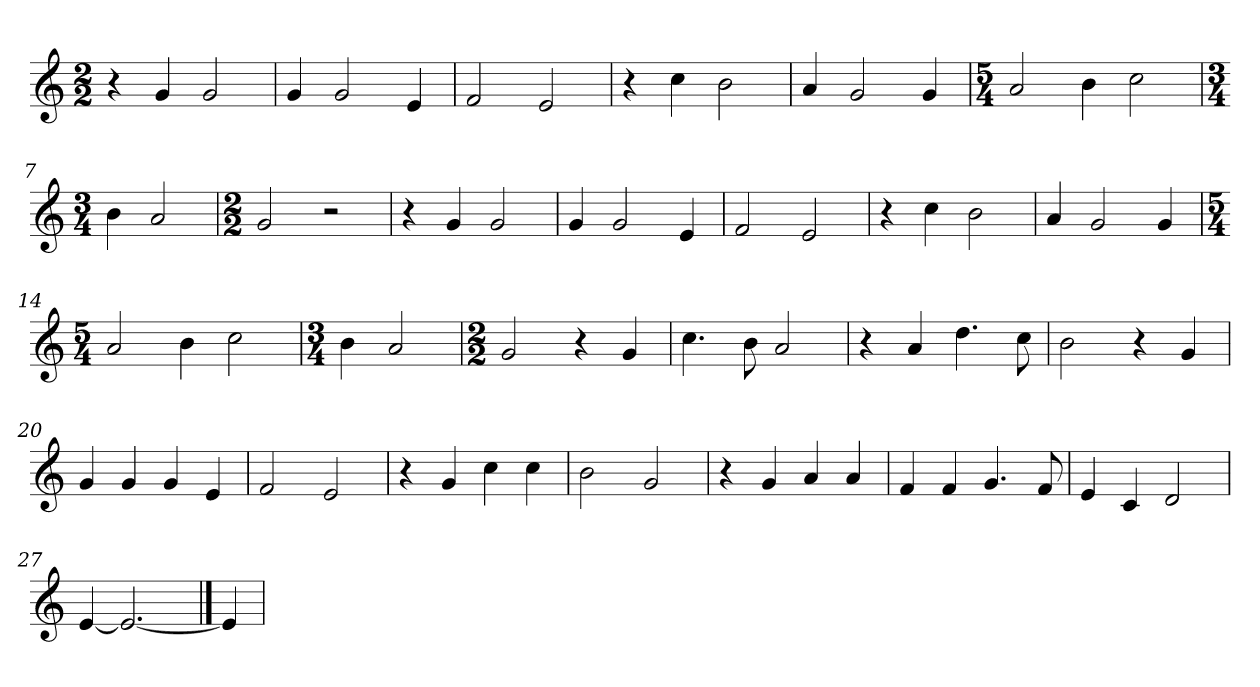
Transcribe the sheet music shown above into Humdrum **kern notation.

**kern
*part1
*staff1
*k[]
*M2/2
*MM120
=1
4r
4g
2g
=2
4g
2g
4e
=3
2f
2e
=4
4r
4cc
2b
=5
4a
2g
4g
=6
*M5/4
2a
4b
2cc
=7
*M3/4
4b
2a
=8
*M2/2
2g
2r
=9
4r
4g
2g
=10
4g
2g
4e
=11
2f
2e
=12
4r
4cc
2b
=13
4a
2g
4g
=14
*M5/4
2a
4b
2cc
=15
*M3/4
4b
2a
=16
*M2/2
2g
4r
4g
=17
4.cc
8b
2a
=18
4r
4a
4.dd
8cc
=19
2b
4r
4g
=20
4g
4g
4g
4e
=21
2f
2e
=22
4r
4g
4cc
4cc
=23
2b
2g
=24
4r
4g
4a
4a
=25
4f
4f
4.g
8f
=26
4e
4c
2d
=27
[4e
2.e_
==28
4e]
=
*-
